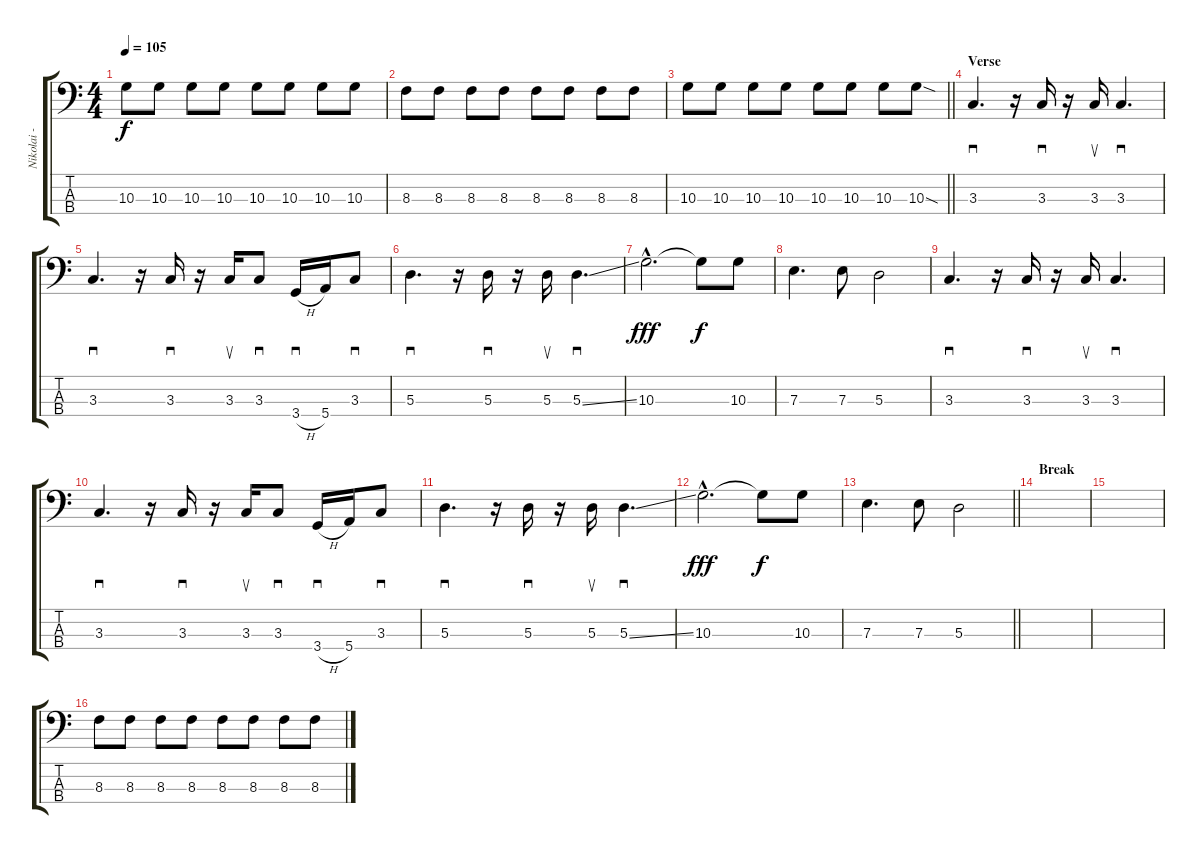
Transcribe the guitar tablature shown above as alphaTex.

\track ("Nikolai - Bass RSE" "Nikolai - ") {instrument electricbasspick}
\staff {score tabs}
\tuning (G2 D2 A1 E1) {hide}
\ts (4 4)
\tempo 105
\clef f4
\ks c
10.3.8{dy f} 10.3.8 10.3.8 10.3.8 10.3.8 10.3.8 10.3.8 10.3.8 |
8.3.8 8.3.8 8.3.8 8.3.8 8.3.8 8.3.8 8.3.8 8.3.8 |
\barLineRight lightlight
10.3.8 10.3.8 10.3.8 10.3.8 10.3.8 10.3.8 10.3.8 10.3{sod}.8 |
\section ("" "Verse")
3.3.4{d sd} r.16 3.3.16{sd} r.16 3.3.16{su} 3.3.4{d sd} |
3.3.4{d sd} r.16 3.3.16{sd} r.16 3.3.16{su} 3.3.8{sd} 3.4{h}.16{sd} 5.4.16 3.3.8{sd} |
5.3.4{d sd} r.16 5.3.16{sd} r.16 5.3.16{su} 5.3{ss}.4{d sd} |
10.3{hac}.2{d dy fff} 10.3{t}.8{dy f} 10.3.8 |
7.3.4{d} 7.3.8 5.3.2 |
3.3.4{d sd} r.16 3.3.16{sd} r.16 3.3.16{su} 3.3.4{d sd} |
3.3.4{d sd} r.16 3.3.16{sd} r.16 3.3.16{su} 3.3.8{sd} 3.4{h}.16{sd} 5.4.16 3.3.8{sd} |
5.3.4{d sd} r.16 5.3.16{sd} r.16 5.3.16{su} 5.3{ss}.4{d sd} |
10.3{hac}.2{d dy fff} 10.3{t}.8{dy f} 10.3.8 |
\barLineRight lightlight
7.3.4{d} 7.3.8 5.3.2 |
\section ("" "Break")
|
|
8.3.8 8.3.8 8.3.8 8.3.8 8.3.8 8.3.8 8.3.8 8.3.8
